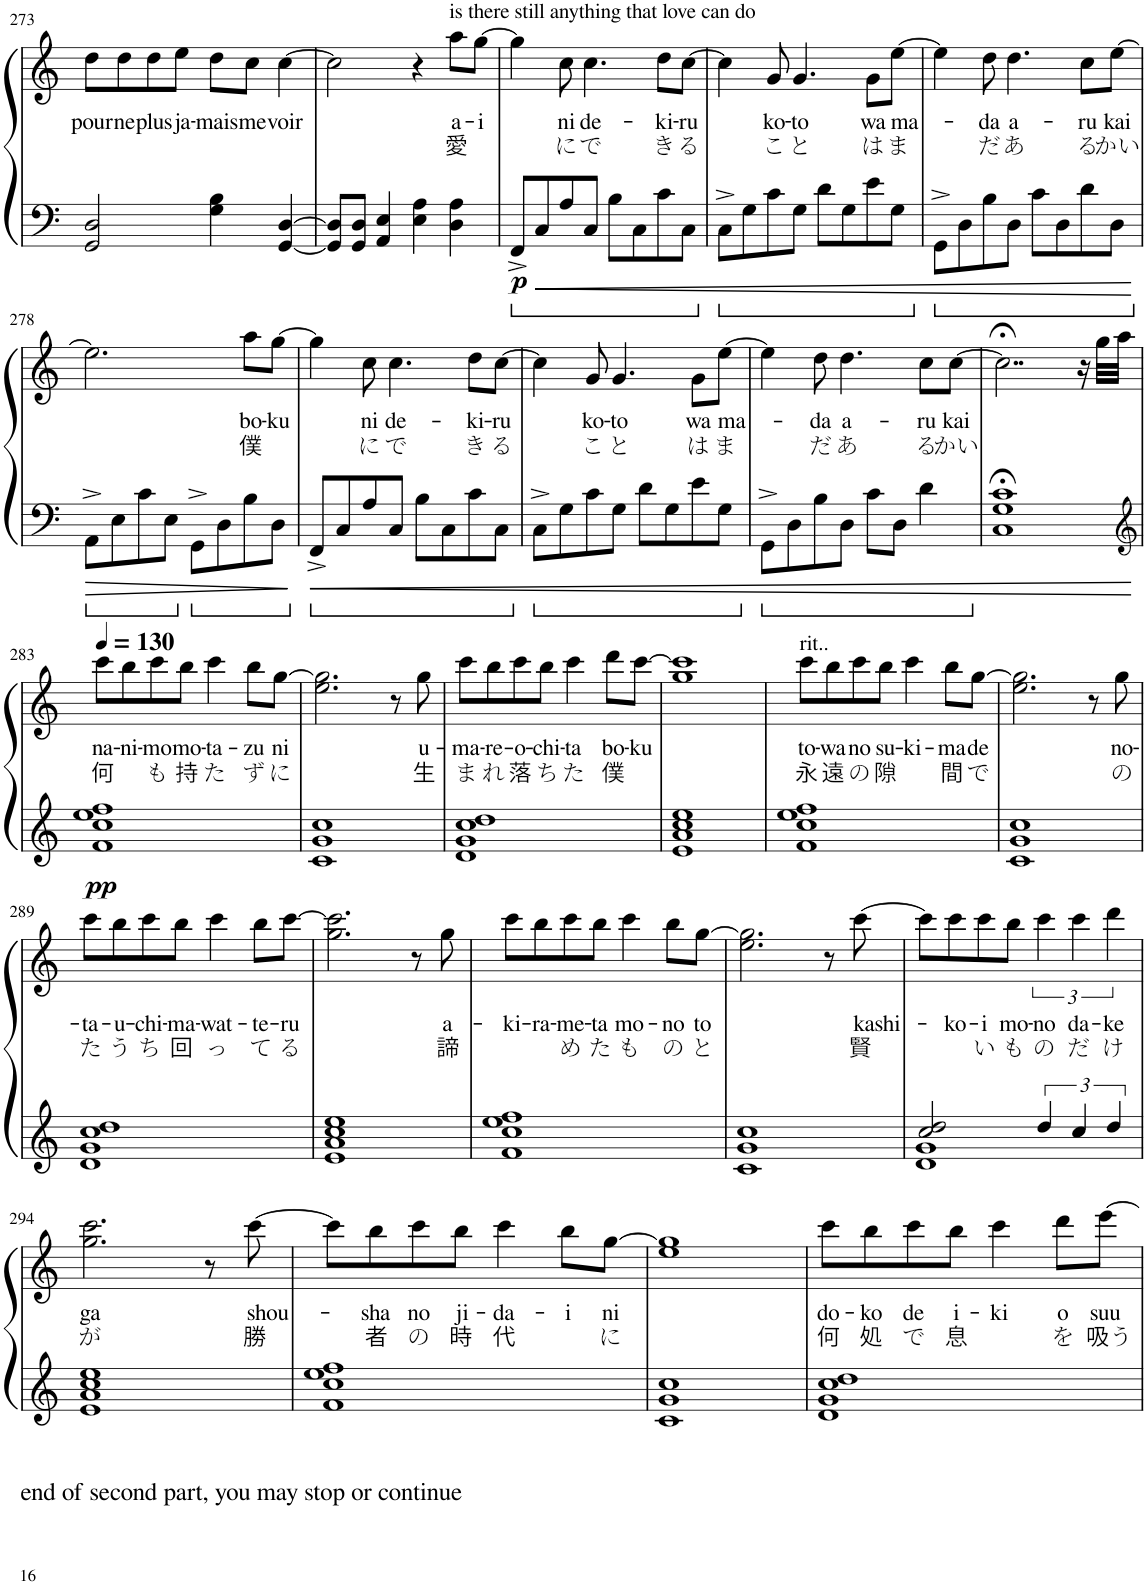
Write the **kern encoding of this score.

**kern	**kern	**text	**text	**dynam
*part1	*part1	*part1	*part1	*part1
*staff2	*staff1	*staff1	*staff1	*staff1/2
*I"Piano	*	*	*	*
*I'Pno.	*	*	*	*
!!LO:PB:g=z
*clefF4	*clefG2	*	*	*
*k[]	*k[]	*	*	*
*M4/4	*M4/4	*	*	*
=273	=273	=273	=273	=273
!	!	!LO:LY:b	!	!
2GG/ 2D/	8dd\L	pour	.	.
!	!	!LO:LY:b	!	!
.	8dd\	ne	.	.
!	!	!LO:LY:b	!	!
.	8dd\	plus	.	.
!	!	!LO:LY:b	!	!
.	8ee\J	ja-	.	.
!	!	!LO:LY:b	!	!
4G\ 4B\	8dd\L	-mais	.	.
!	!	!LO:LY:b	!	!
.	8cc\J	me	.	.
!	!	!LO:LY:b	!	!
[4GG/ [4D/	[4cc\	voir	.	.
=274	=274	=274	=274	=274
8GG/] 8D/]L	2cc\]	.	.	.
8GG/ 8D/J	.	.	.	.
4AA/ 4E/	.	.	.	.
4E\ 4A\	4r	.	.	.
!	!LO:TX:a:t=is there still anything that love can do	!	!	!
!	!	!LO:LY:b	!LO:LY:b	!
4D\ 4A\	8aa\L	a-	愛	.
!	!	!LO:LY:b	!	!
.	[8gg\J	-i	.	.
=275	=275	=275	=275	=275
!	!	!	!	!LO:DY:b=2
8FF^/L	4gg\]	.	.	p
8C/	.	.	.	.
!	!	!LO:LY:b	!LO:LY:b	!
8A/	8cc^\	ni	に	.
!	!	!LO:LY:b	!LO:LY:b	!
8C/J	4.cc^\	de-	で	.
8B\L	.	.	.	.
8C\	.	.	.	.
!	!	!LO:LY:b	!LO:LY:b	!
8c\	8dd^\L	-ki-	き	.
!	!	!LO:LY:b	!LO:LY:b	!
8C\J	[8cc^\J	-ru	る	.
=276	=276	=276	=276	=276
8C^\L	4cc\]	.	.	.
8G\	.	.	.	.
!	!	!LO:LY:b	!LO:LY:b	!
8c\	8g^/	ko-	こ	.
!	!	!LO:LY:b	!LO:LY:b	!
8G\J	4.g^/	-to	と	.
8d\L	.	.	.	.
8G\	.	.	.	.
!	!	!LO:LY:b	!LO:LY:b	!
8e\	8g^\L	wa	は	.
!	!	!LO:LY:b	!LO:LY:b	!
8G\J	[8ee^\J	ma-	ま	.
=277	=277	=277	=277	=277
8GG^\L	4ee\]	.	.	.
8D\	.	.	.	.
!	!	!LO:LY:b	!LO:LY:b	!
8B\	8dd^\	-da	だ	.
!	!	!LO:LY:b	!LO:LY:b	!
8D\J	4.dd^\	a-	あ	.
8c\L	.	.	.	.
8D\	.	.	.	.
!	!	!LO:LY:b	!LO:LY:b	!
8d\	8cc^\L	-ru	る	.
!	!	!LO:LY:b	!LO:LY:b	!
8D\J	[8ee^\J	kai	かい	.
!!LO:LB:g=z
=278	=278	=278	=278	=278
8AA^\L	2.ee\]	.	.	.
8E\	.	.	.	.
8c\	.	.	.	.
8E\J	.	.	.	.
8GG^\L	.	.	.	.
8D\	.	.	.	.
!	!	!LO:LY:b	!LO:LY:b	!
8B\	8aa\L	bo-	僕	.
!	!	!LO:LY:b	!	!
8D\J	[8gg\J	-ku	.	.
=279	=279	=279	=279	=279
8FF^/L	4gg\]	.	.	.
8C/	.	.	.	.
!	!	!LO:LY:b	!LO:LY:b	!
8A/	8cc\	ni	に	.
!	!	!LO:LY:b	!LO:LY:b	!
8C/J	4.cc\	de-	で	.
8B\L	.	.	.	.
8C\	.	.	.	.
!	!	!LO:LY:b	!LO:LY:b	!
8c\	8dd\L	-ki-	き	.
!	!	!LO:LY:b	!LO:LY:b	!
8C\J	[8cc\J	-ru	る	.
=280	=280	=280	=280	=280
8C^\L	4cc\]	.	.	.
8G\	.	.	.	.
!	!	!LO:LY:b	!LO:LY:b	!
8c\	8g/	ko-	こ	.
!	!	!LO:LY:b	!LO:LY:b	!
8G\J	4.g/	-to	と	.
8d\L	.	.	.	.
8G\	.	.	.	.
!	!	!LO:LY:b	!LO:LY:b	!
8e\	8g\L	wa	は	.
!	!	!LO:LY:b	!LO:LY:b	!
8G\J	[8ee\J	ma-	ま	.
=281	=281	=281	=281	=281
8GG^\L	4ee\]	.	.	.
8D\	.	.	.	.
!	!	!LO:LY:b	!LO:LY:b	!
8B\	8dd\	-da	だ	.
!	!	!LO:LY:b	!LO:LY:b	!
8D\J	4.dd\	a-	あ	.
8c\L	.	.	.	.
8D\J	.	.	.	.
!	!	!LO:LY:b	!LO:LY:b	!
4d\	8cc\L	-ru	る	.
!	!	!LO:LY:b	!LO:LY:b	!
.	[8cc\J	kai	かい	.
=282	=282	=282	=282	=282
1C;< 1G;< 1c;<	2..cc;<\]	.	.	.
.	16r	.	.	.
.	32gg\LLL	.	.	.
.	32aa\JJJ	.	.	.
!!LO:LB:g=z
=283	=283	=283	=283	=283
*clefG2	*	*	*	*
*	*MM130	*	*	*
!	!	!LO:LY:b	!LO:LY:b	!LO:DY:b=2
1f 1cc 1ee 1ff	8ccc\L	na-	何	pp
!	!	!LO:LY:b	!	!
.	8bb\	-ni-	.	.
!	!	!LO:LY:b	!LO:LY:b	!
.	8ccc\	-mo	も	.
!	!	!LO:LY:b	!LO:LY:b	!
.	8bb\J	mo-	持	.
!	!	!LO:LY:b	!LO:LY:b	!
.	4ccc\	-ta-	た	.
!	!	!LO:LY:b	!LO:LY:b	!
.	8bb\L	-zu	ず	.
!	!	!LO:LY:b	!LO:LY:b	!
.	[8gg\J	ni	に	.
=284	=284	=284	=284	=284
1c 1g 1cc	2.ee\ 2.gg\]	.	.	.
.	8r	.	.	.
!	!	!LO:LY:b	!LO:LY:b	!
.	8gg\	u-	生	.
=285	=285	=285	=285	=285
!	!	!LO:LY:b	!LO:LY:b	!
1d 1g 1cc 1dd	8ccc\L	-ma-	ま	.
!	!	!LO:LY:b	!LO:LY:b	!
.	8bb\	-re-	れ	.
!	!	!LO:LY:b	!LO:LY:b	!
.	8ccc\	-o-	落	.
!	!	!LO:LY:b	!LO:LY:b	!
.	8bb\J	-chi-	ち	.
!	!	!LO:LY:b	!LO:LY:b	!
.	4ccc\	-ta	た	.
!	!	!LO:LY:b	!LO:LY:b	!
.	8ddd\L	bo-	僕	.
!	!	!LO:LY:b	!	!
.	[8ccc\J	-ku	.	.
=286	=286	=286	=286	=286
1e 1a 1cc 1ee	1gg 1ccc]	.	.	.
=287	=287	=287	=287	=287
!	!LO:TX:a:t=rit..	!	!	!
!	!	!LO:LY:b	!LO:LY:b	!
1f 1cc 1ee 1ff	8ccc\L	to-	永	.
!	!	!LO:LY:b	!LO:LY:b	!
.	8bb\	-wa	遠	.
!	!	!LO:LY:b	!LO:LY:b	!
.	8ccc\	no	の	.
!	!	!LO:LY:b	!LO:LY:b	!
.	8bb\J	su-	隙	.
!	!	!LO:LY:b	!	!
.	4ccc\	-ki-	.	.
!	!	!LO:LY:b	!LO:LY:b	!
.	8bb\L	-ma	間	.
!	!	!LO:LY:b	!LO:LY:b	!
.	[8gg\J	de	で	.
=288	=288	=288	=288	=288
1c 1g 1cc	2.ee\ 2.gg\]	.	.	.
.	8r	.	.	.
!	!	!LO:LY:b	!LO:LY:b	!
.	8gg\	no-	の	.
!!LO:LB:g=z
=289	=289	=289	=289	=289
!	!	!LO:LY:b	!LO:LY:b	!
1d 1g 1cc 1dd	8ccc\L	-ta-	た	.
!	!	!LO:LY:b	!LO:LY:b	!
.	8bb\	-u-	う	.
!	!	!LO:LY:b	!LO:LY:b	!
.	8ccc\	-chi-	ち	.
!	!	!LO:LY:b	!LO:LY:b	!
.	8bb\J	-ma-	回	.
!	!	!LO:LY:b	!LO:LY:b	!
.	4ccc\	-wat-	っ	.
!	!	!LO:LY:b	!LO:LY:b	!
.	8bb\L	-te-	て	.
!	!	!LO:LY:b	!LO:LY:b	!
.	[8ccc\J	-ru	る	.
=290	=290	=290	=290	=290
1e 1a 1cc 1ee	2.gg\ 2.ccc\]	.	.	.
.	8r	.	.	.
!	!	!LO:LY:b	!LO:LY:b	!
.	8gg\	a-	諦	.
=291	=291	=291	=291	=291
!	!	!LO:LY:b	!	!
1f 1cc 1ee 1ff	8ccc\L	-ki-	.	.
!	!	!LO:LY:b	!	!
.	8bb\	-ra-	.	.
!	!	!LO:LY:b	!LO:LY:b	!
.	8ccc\	-me-	め	.
!	!	!LO:LY:b	!LO:LY:b	!
.	8bb\J	-ta	た	.
!	!	!LO:LY:b	!LO:LY:b	!
.	4ccc\	mo-	も	.
!	!	!LO:LY:b	!LO:LY:b	!
.	8bb\L	-no	の	.
!	!	!LO:LY:b	!LO:LY:b	!
.	[8gg\J	to	と	.
=292	=292	=292	=292	=292
1c 1g 1cc	2.ee\ 2.gg\]	.	.	.
.	8r	.	.	.
!	!	!LO:LY:b	!LO:LY:b	!
.	[8ccc\	kashi-	賢	.
=293	=293	=293	=293	=293
*^	*	*	*	*
2cc/ 2dd/	1d 1g	8ccc\L]	.	.	.
!	!	!	!LO:LY:b	!	!
.	.	8ccc\	-ko-	.	.
!	!	!	!LO:LY:b	!LO:LY:b	!
.	.	8ccc\	-i	い	.
!	!	!	!LO:LY:b	!LO:LY:b	!
.	.	8bb\J	mo-	も	.
!	!	!	!LO:LY:b	!LO:LY:b	!
6dd/	.	6ccc\	-no	の	.
!	!	!	!LO:LY:b	!LO:LY:b	!
6cc/	.	6ccc\	da-	だ	.
!	!	!	!LO:LY:b	!LO:LY:b	!
6dd/	.	6ddd\	-ke	け	.
*v	*v	*	*	*	*
!!LO:LB:g=z
=294	=294	=294	=294	=294
!LO:TX:b:t=end of second part, you may stop or continue	!	!	!	!
!	!	!LO:LY:b	!LO:LY:b	!
1e 1a 1cc 1ee	2.gg\ 2.ccc\	ga	が	.
.	8r	.	.	.
!	!	!LO:LY:b	!LO:LY:b	!
.	[8ccc\	shou-	勝	.
=295	=295	=295	=295	=295
1f 1cc 1ee 1ff	8ccc\L]	.	.	.
!	!	!LO:LY:b	!LO:LY:b	!
.	8bb\	-sha	者	.
!	!	!LO:LY:b	!LO:LY:b	!
.	8ccc\	no	の	.
!	!	!LO:LY:b	!LO:LY:b	!
.	8bb\J	ji-	時	.
!	!	!LO:LY:b	!LO:LY:b	!
.	4ccc\	-da-	代	.
!	!	!LO:LY:b	!	!
.	8bb\L	-i	.	.
!	!	!LO:LY:b	!LO:LY:b	!
.	[8gg\J	ni	に	.
=296	=296	=296	=296	=296
1c 1g 1cc	1ee 1gg]	.	.	.
=297	=297	=297	=297	=297
!	!	!LO:LY:b	!LO:LY:b	!
1d 1g 1cc 1dd	8ccc\L	do-	何	.
!	!	!LO:LY:b	!LO:LY:b	!
.	8bb\	-ko	処	.
!	!	!LO:LY:b	!LO:LY:b	!
.	8ccc\	de	で	.
!	!	!LO:LY:b	!LO:LY:b	!
.	8bb\J	i-	息	.
!	!	!LO:LY:b	!	!
.	4ccc\	-ki	.	.
!	!	!LO:LY:b	!LO:LY:b	!
.	8ddd\L	o	を	.
!	!	!LO:LY:b	!LO:LY:b	!
.	[8eee\J	suu	吸う	.
=	=	=	=	=
*-	*-	*-	*-	*-
